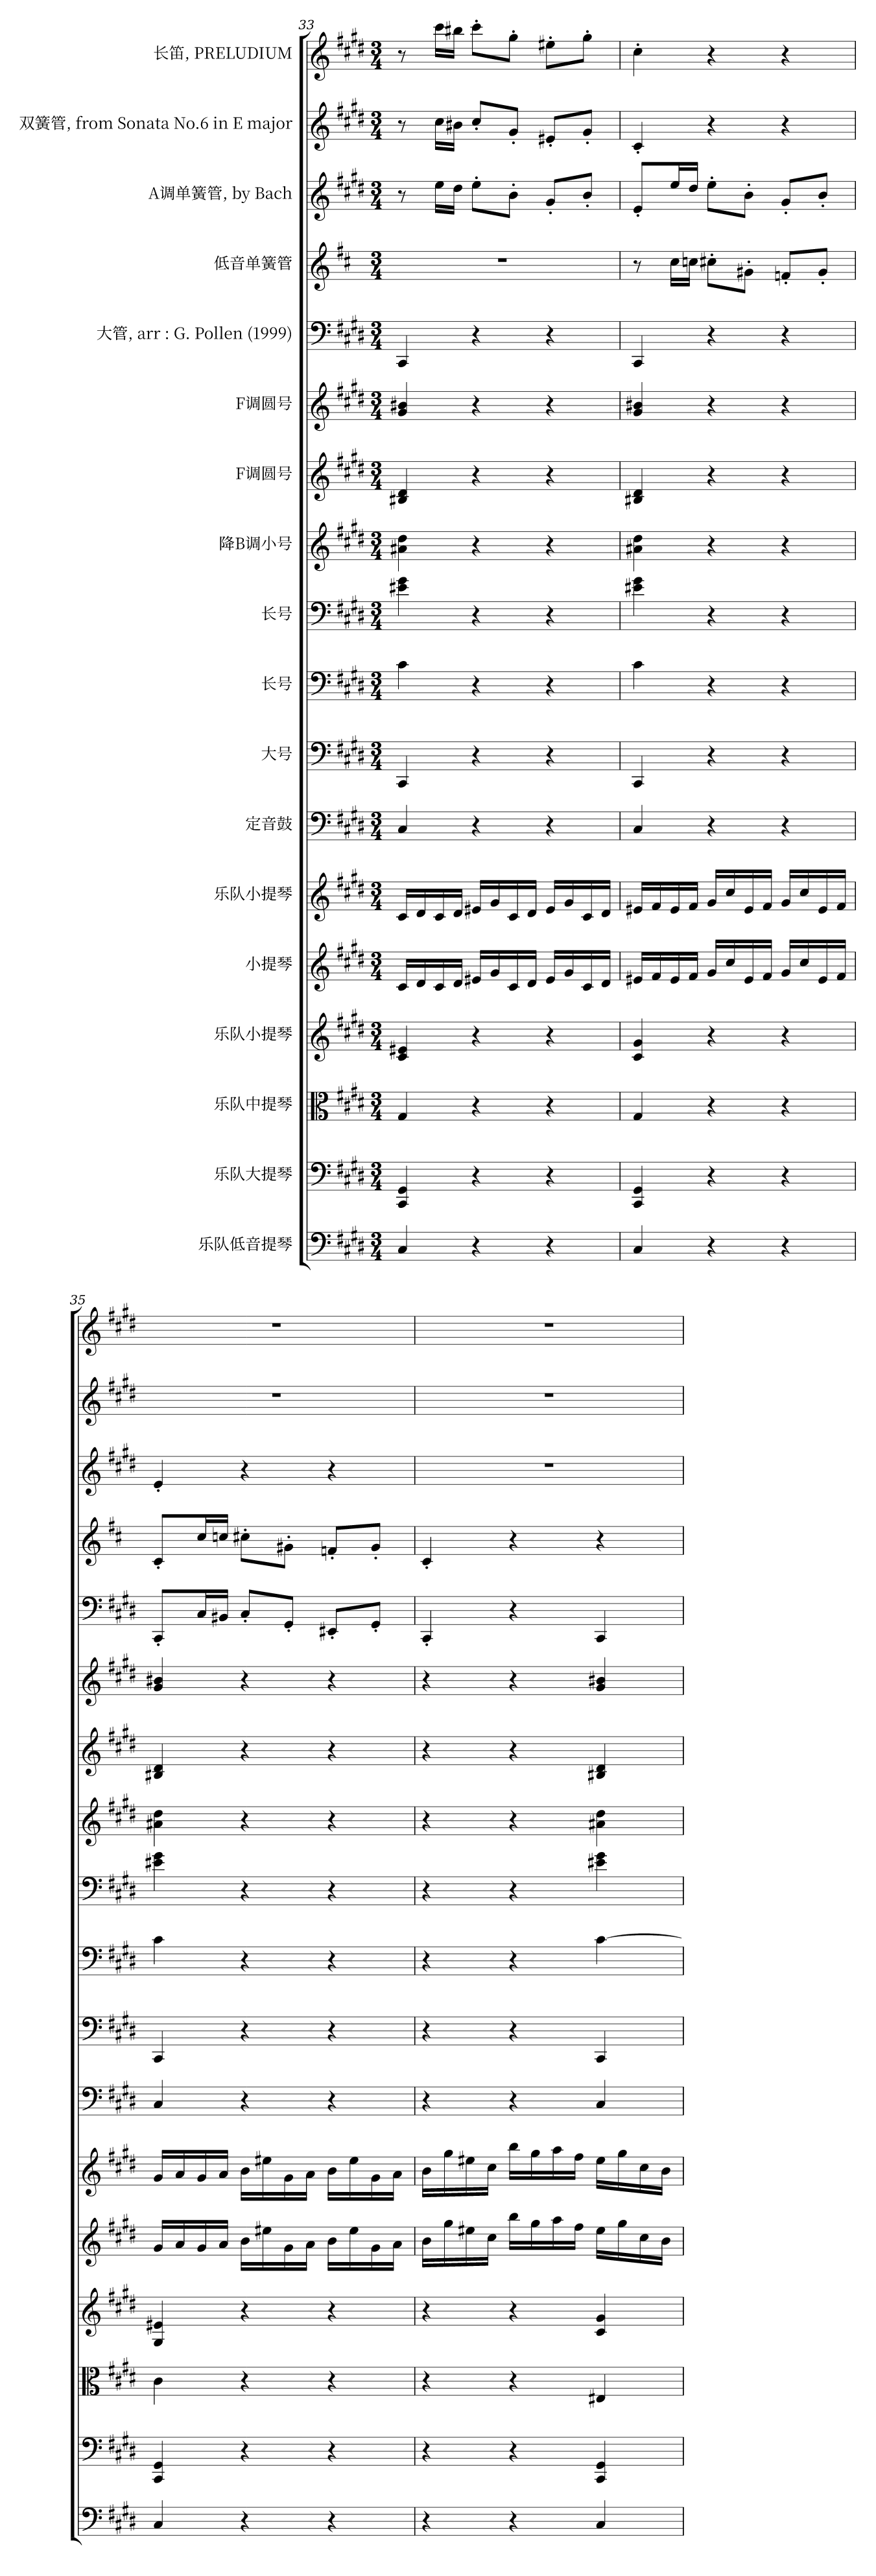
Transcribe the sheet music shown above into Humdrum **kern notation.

**kern	**kern	**kern	**kern	**kern	**kern	**kern	**kern	**kern	**kern	**kern	**kern	**kern	**kern	**kern	**kern	**kern	**kern
*part18	*part17	*part16	*part15	*part14	*part13	*part12	*part11	*part10	*part9	*part8	*part7	*part6	*part5	*part4	*part3	*part2	*part1
*staff18	*staff17	*staff16	*staff15	*staff14	*staff13	*staff12	*staff11	*staff10	*staff9	*staff8	*staff7	*staff6	*staff5	*staff4	*staff3	*staff2	*staff1
*I"乐队低音提琴	*I"乐队大提琴	*I"乐队中提琴	*I"乐队小提琴	*I"小提琴	*I"乐队小提琴	*I"定音鼓	*I"大号	*I"长号	*I"长号	*I"降B调小号	*I"F调圆号	*I"F调圆号	*I"大管, arr : G. Pollen (1999)	*I"低音单簧管	*I"A调单簧管, by Bach	*I"双簧管, from Sonata No.6 in E major	*I"长笛, PRELUDIUM
*clefF4	*clefF4	*clefC3	*clefG2	*clefG2	*clefG2	*clefF4	*clefF4	*clefF4	*clefF4	*clefG2	*clefG2	*clefG2	*clefF4	*clefG2	*clefG2	*clefG2	*clefG2
*ITrd7c12	*	*	*	*	*	*	*	*	*	*ITrd1c2	*ITrd4c7	*ITrd4c7	*	*ITrd8c14	*ITrd2c3	*	*
*k[f#c#g#d#]	*k[f#c#g#d#]	*k[f#c#g#d#]	*k[f#c#g#d#]	*k[f#c#g#d#]	*k[f#c#g#d#]	*k[f#c#g#d#]	*k[f#c#g#d#]	*k[f#c#g#d#]	*k[f#c#g#d#]	*k[f#c#]	*k[f#c#g#]	*k[f#c#g#]	*k[f#c#g#d#]	*k[f#c#]	*k[f#c#g#d#a#e#b#]	*k[f#c#g#d#]	*k[f#c#g#d#]
*M3/4	*M3/4	*M3/4	*M3/4	*M3/4	*M3/4	*M3/4	*M3/4	*M3/4	*M3/4	*M3/4	*M3/4	*M3/4	*M3/4	*M3/4	*M3/4	*M3/4	*M3/4
=33	=33	=33	=33	=33	=33	=33	=33	=33	=33	=33	=33	=33	=33	=33	=33	=33	=33
4CC#/	4CC#/ 4GG#/	4G#/	4c#/ 4e#X/	16c#/LL	16c#/LL	4C#/	4CC#/	4c#\	4e#X\ 4g#\	4g#X\ 4cc#\	4E#X/ 4G#/	4c#/ 4e#X/	4CC#/	2.r	8r	8r	8r
.	.	.	.	16d#/	16d#/	.	.	.	.	.	.	.	.	.	.	.	.
.	.	.	.	16c#/	16c#/	.	.	.	.	.	.	.	.	.	16cc#\LL	16cc#\LL	16ccc#\LL
.	.	.	.	16d#/JJ	16d#/JJ	.	.	.	.	.	.	.	.	.	16b#\JJ	16b#X\JJ	16bb#X\JJ
*	*	*	*	*	*	*	*	*	*	*	*	*	*	*	*	*	*MM125
4r	4r	4r	4r	16e#X/LL	16e#X/LL	4r	4r	4r	4r	4r	4r	4r	4r	.	8cc#'\L	8cc#'/L	8ccc#'\L
.	.	.	.	16g#/	16g#/	.	.	.	.	.	.	.	.	.	.	.	.
.	.	.	.	16c#/	16c#/	.	.	.	.	.	.	.	.	.	8g#'\J	8g#'/J	8gg#'\J
.	.	.	.	16d#/JJ	16d#/JJ	.	.	.	.	.	.	.	.	.	.	.	.
4r	4r	4r	4r	16e#/LL	16e#/LL	4r	4r	4r	4r	4r	4r	4r	4r	.	8e#'/L	8e#X'/L	8ee#X'\L
.	.	.	.	16g#/	16g#/	.	.	.	.	.	.	.	.	.	.	.	.
.	.	.	.	16c#/	16c#/	.	.	.	.	.	.	.	.	.	8g#'/J	8g#'/J	8gg#'\J
.	.	.	.	16d#/JJ	16d#/JJ	.	.	.	.	.	.	.	.	.	.	.	.
!!LO:PB:g=z
=34	=34	=34	=34	=34	=34	=34	=34	=34	=34	=34	=34	=34	=34	=34	=34	=34	=34
*	*	*	*	*	*	*	*	*	*	*	*	*	*	*	*	*	*MM130
4CC#/	4CC#/ 4GG#/	4G#/	4c#/ 4g#/	16e#X/LL	16e#X/LL	4C#/	4CC#/	4c#\	4e#X\ 4g#\	4g#X\ 4cc#\	4E#X/ 4G#/	4c#/ 4e#X/	4CC#/	8r	8c#'/L	4c#'/	4cc#'\
.	.	.	.	16f#/	16f#/	.	.	.	.	.	.	.	.	.	.	.	.
.	.	.	.	16e#/	16e#/	.	.	.	.	.	.	.	.	16c#\LL	16cc#/L	.	.
.	.	.	.	16f#/JJ	16f#/JJ	.	.	.	.	.	.	.	.	16cn\JJ	16b#/JJ	.	.
4r	4r	4r	4r	16g#/LL	16g#/LL	4r	4r	4r	4r	4r	4r	4r	4r	8c#X'\L	8cc#'\L	4r	4r
.	.	.	.	16cc#/	16cc#/	.	.	.	.	.	.	.	.	.	.	.	.
.	.	.	.	16e#/	16e#/	.	.	.	.	.	.	.	.	8G#X'\J	8g#'\J	.	.
.	.	.	.	16f#/JJ	16f#/JJ	.	.	.	.	.	.	.	.	.	.	.	.
4r	4r	4r	4r	16g#/LL	16g#/LL	4r	4r	4r	4r	4r	4r	4r	4r	8Fn'/L	8e#'/L	4r	4r
.	.	.	.	16cc#/	16cc#/	.	.	.	.	.	.	.	.	.	.	.	.
.	.	.	.	16e#/	16e#/	.	.	.	.	.	.	.	.	8G#'/J	8g#'/J	.	.
.	.	.	.	16f#/JJ	16f#/JJ	.	.	.	.	.	.	.	.	.	.	.	.
=35	=35	=35	=35	=35	=35	=35	=35	=35	=35	=35	=35	=35	=35	=35	=35	=35	=35
4CC#/	4CC#/ 4GG#/	4c#\	4G#/ 4e#X/	16g#/LL	16g#/LL	4C#/	4CC#/	4c#\	4e#X\ 4g#\	4g#X\ 4cc#\	4E#X/ 4G#/	4c#/ 4e#X/	8CC#'/L	8C#'/L	4c#'/	2.r	2.r
.	.	.	.	16a/	16a/	.	.	.	.	.	.	.	.	.	.	.	.
.	.	.	.	16g#/	16g#/	.	.	.	.	.	.	.	16C#/L	16c#/L	.	.	.
.	.	.	.	16a/JJ	16a/JJ	.	.	.	.	.	.	.	16BB#X/JJ	16cn/JJ	.	.	.
4r	4r	4r	4r	16b\LL	16b\LL	4r	4r	4r	4r	4r	4r	4r	8C#'/L	8c#X'\L	4r	.	.
.	.	.	.	16ee#X\	16ee#X\	.	.	.	.	.	.	.	.	.	.	.	.
.	.	.	.	16g#\	16g#\	.	.	.	.	.	.	.	8GG#'/J	8G#X'\J	.	.	.
.	.	.	.	16a\JJ	16a\JJ	.	.	.	.	.	.	.	.	.	.	.	.
4r	4r	4r	4r	16b\LL	16b\LL	4r	4r	4r	4r	4r	4r	4r	8EE#X'/L	8Fn'/L	4r	.	.
.	.	.	.	16ee#\	16ee#\	.	.	.	.	.	.	.	.	.	.	.	.
.	.	.	.	16g#\	16g#\	.	.	.	.	.	.	.	8GG#'/J	8G#'/J	.	.	.
.	.	.	.	16a\JJ	16a\JJ	.	.	.	.	.	.	.	.	.	.	.	.
!!LO:PB:g=z
=36	=36	=36	=36	=36	=36	=36	=36	=36	=36	=36	=36	=36	=36	=36	=36	=36	=36
4r	4r	4r	4r	16b\LL	16b\LL	4r	4r	4r	4r	4r	4r	4r	4CC#'/	4C#'/	2.r	2.r	2.r
.	.	.	.	16gg#\	16gg#\	.	.	.	.	.	.	.	.	.	.	.	.
.	.	.	.	16ee#X\	16ee#X\	.	.	.	.	.	.	.	.	.	.	.	.
.	.	.	.	16cc#\JJ	16cc#\JJ	.	.	.	.	.	.	.	.	.	.	.	.
4r	4r	4r	4r	16bb\LL	16bb\LL	4r	4r	4r	4r	4r	4r	4r	4r	4r	.	.	.
.	.	.	.	16gg#\	16gg#\	.	.	.	.	.	.	.	.	.	.	.	.
.	.	.	.	16aa\	16aa\	.	.	.	.	.	.	.	.	.	.	.	.
.	.	.	.	16ff#\JJ	16ff#\JJ	.	.	.	.	.	.	.	.	.	.	.	.
4CC#/	4CC#/ 4GG#/	4E#X/	4c#/ 4g#/	16ee#\LL	16ee#\LL	4C#/	4CC#/	[4c#\	4e#X\ 4g#\	4g#X\ 4cc#\	4E#X/ 4G#/	4c#/ 4e#X/	4CC#/	4r	.	.	.
.	.	.	.	16gg#\	16gg#\	.	.	.	.	.	.	.	.	.	.	.	.
.	.	.	.	16cc#\	16cc#\	.	.	.	.	.	.	.	.	.	.	.	.
.	.	.	.	16b\JJ	16b\JJ	.	.	.	.	.	.	.	.	.	.	.	.
=	=	=	=	=	=	=	=	=	=	=	=	=	=	=	=	=	=
*-	*-	*-	*-	*-	*-	*-	*-	*-	*-	*-	*-	*-	*-	*-	*-	*-	*-
